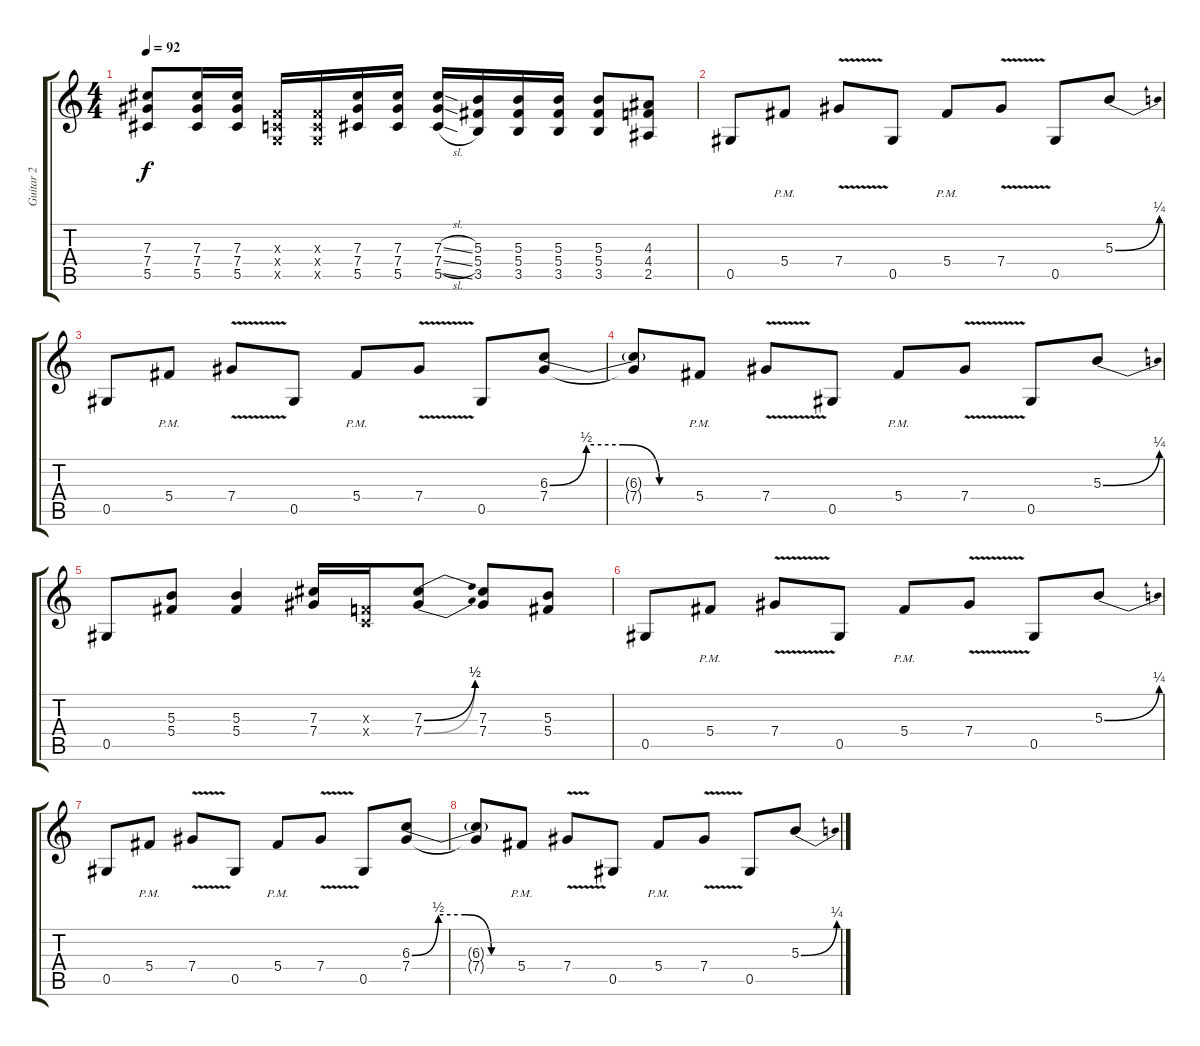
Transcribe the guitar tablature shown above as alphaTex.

\track ("Guitar 2" "Guitar 2") {instrument distortionguitar}
\staff {score tabs}
\tuning (Eb4 Bb3 Gb3 Db3 Ab2 Eb2) {hide}
\ts (4 4)
\tempo 92
\clef g2
\ks c
(7.3 7.4 5.5).8{dy f} (7.3 7.4 5.5).16 (7.3 7.4 5.5).16 (-1.3{x} -1.4{x} -1.5{x}).16 (-1.3{x} -1.4{x} -1.5{x}).16 (7.3 7.4 5.5).16 (7.3 7.4 5.5).16 (7.3{sl} 7.4{sl} 5.5{sl}).16 (5.3 5.4 3.5).16 (5.3 5.4 3.5).16 (5.3 5.4 3.5).16 (5.3 5.4 3.5).8 (4.3 4.4 2.5).8 |
0.5.8 5.4{pm}.8 7.4{v}.8 0.5.8 5.4{pm}.8 7.4{v}.8 0.5.8 5.3{be (bend 0 0 60 1)}.8 |
0.5.8 5.4{pm}.8 7.4{v}.8 0.5.8 5.4{pm}.8 7.4{v}.8 0.5.8 (6.3{be (custom 0 0 15 2 30 2 45 0 60 0)} 7.4).8 |
(6.3{t} 7.4{t}).8 5.4{pm}.8 7.4{v}.8 0.5.8 5.4{pm}.8 7.4{v}.8 0.5.8 5.3{be (bend 0 0 60 1)}.8 |
0.5.8 (5.3 5.4).8 (5.3 5.4).4 (7.3 7.4).16 (-1.3{x} -1.4{x}).16 (7.3{be (bend 0 0 60 2)} 7.4{be (bend 0 0 60 2)}).8 (7.3 7.4).8 (5.3 5.4).8 |
0.5.8 5.4{pm}.8 7.4{v}.8 0.5.8 5.4{pm}.8 7.4{v}.8 0.5.8 5.3{be (bend 0 0 60 1)}.8 |
0.5.8 5.4{pm}.8 7.4{v}.8 0.5.8 5.4{pm}.8 7.4{v}.8 0.5.8 (6.3{be (custom 0 0 15 2 30 2 45 0 60 0)} 7.4).8 |
(6.3{t} 7.4{t}).8 5.4{pm}.8 7.4{v}.8 0.5.8 5.4{pm}.8 7.4{v}.8 0.5.8 5.3{be (bend 0 0 60 1)}.8
